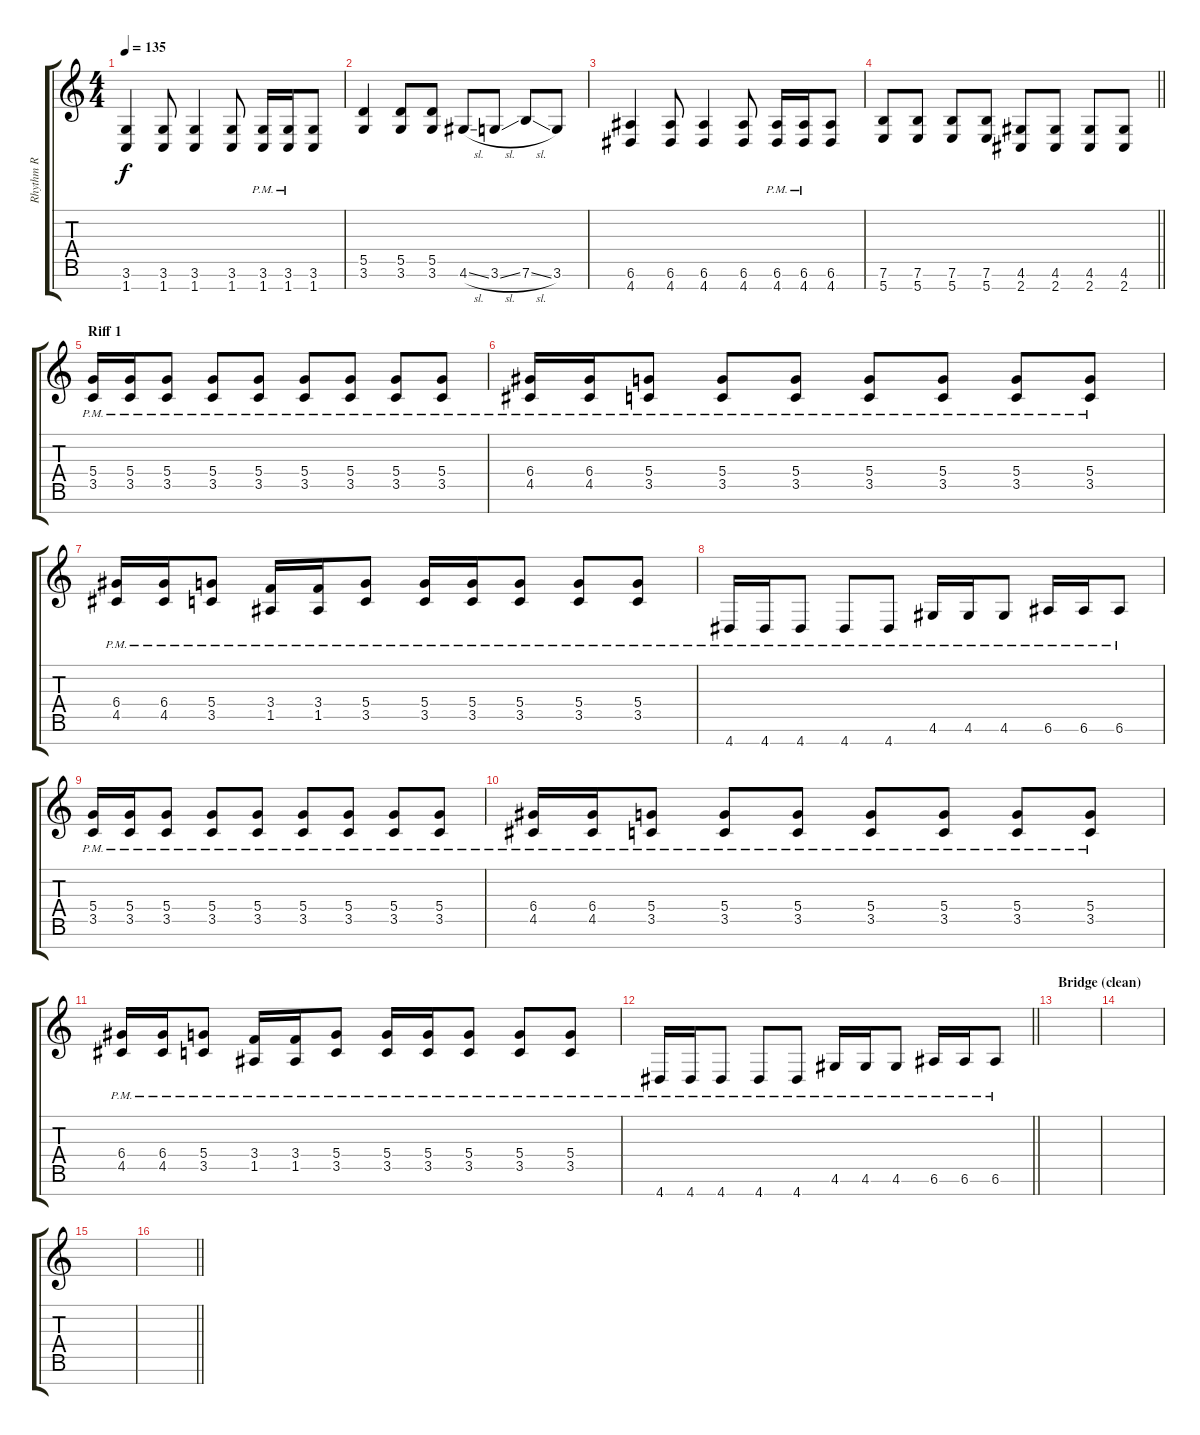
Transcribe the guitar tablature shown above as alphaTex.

\track ("Rhythm R" "Rhythm R") {instrument overdrivenguitar}
\staff {score tabs}
\tuning (E4 B3 G3 D3 A2 E2 B1) {hide}
\ts (4 4)
\tempo 135
\clef g2
\ks c
(3.6 1.7).4{dy f} (3.6 1.7).8 (3.6 1.7).4 (3.6 1.7).8 (3.6{pm} 1.7{pm}).16 (3.6{pm} 1.7{pm}).16 (3.6 1.7).8 |
(5.5 3.6).4 (5.5 3.6).8 (5.5 3.6).8 4.6{sl}.8 3.6{sl}.8 7.6{sl}.8 3.6.8 |
(6.6 4.7).4 (6.6 4.7).8 (6.6 4.7).4 (6.6 4.7).8 (6.6{pm} 4.7{pm}).16 (6.6{pm} 4.7{pm}).16 (6.6 4.7).8 |
\barLineRight lightlight
(7.6 5.7).8 (7.6 5.7).8 (7.6 5.7).8 (7.6 5.7).8 (4.6 2.7).8 (4.6 2.7).8 (4.6 2.7).8 (4.6 2.7).8 |
\section ("" "Riff 1")
(5.4{pm} 3.5{pm}).16 (5.4{pm} 3.5{pm}).16 (5.4{pm} 3.5{pm}).8 (5.4{pm} 3.5{pm}).8 (5.4{pm} 3.5{pm}).8 (5.4{pm} 3.5{pm}).8 (5.4{pm} 3.5{pm}).8 (5.4{pm} 3.5{pm}).8 (5.4{pm} 3.5{pm}).8 |
(6.4{pm} 4.5{pm}).16 (6.4{pm} 4.5{pm}).16 (5.4{pm} 3.5{pm}).8 (5.4{pm} 3.5{pm}).8 (5.4{pm} 3.5{pm}).8 (5.4{pm} 3.5{pm}).8 (5.4{pm} 3.5{pm}).8 (5.4{pm} 3.5{pm}).8 (5.4{pm} 3.5{pm}).8 |
(6.4{pm} 4.5{pm}).16 (6.4{pm} 4.5{pm}).16 (5.4{pm} 3.5{pm}).8 (3.4{pm} 1.5{pm}).16 (3.4{pm} 1.5{pm}).16 (5.4{pm} 3.5{pm}).8 (5.4{pm} 3.5{pm}).16 (5.4{pm} 3.5{pm}).16 (5.4{pm} 3.5{pm}).8 (5.4{pm} 3.5{pm}).8 (5.4{pm} 3.5{pm}).8 |
4.7{pm}.16 4.7{pm}.16 4.7{pm}.8 4.7{pm}.8 4.7{pm}.8 4.6{pm}.16 4.6{pm}.16 4.6{pm}.8 6.6{pm}.16 6.6{pm}.16 6.6{pm}.8 |
(5.4{pm} 3.5{pm}).16 (5.4{pm} 3.5{pm}).16 (5.4{pm} 3.5{pm}).8 (5.4{pm} 3.5{pm}).8 (5.4{pm} 3.5{pm}).8 (5.4{pm} 3.5{pm}).8 (5.4{pm} 3.5{pm}).8 (5.4{pm} 3.5{pm}).8 (5.4{pm} 3.5{pm}).8 |
(6.4{pm} 4.5{pm}).16 (6.4{pm} 4.5{pm}).16 (5.4{pm} 3.5{pm}).8 (5.4{pm} 3.5{pm}).8 (5.4{pm} 3.5{pm}).8 (5.4{pm} 3.5{pm}).8 (5.4{pm} 3.5{pm}).8 (5.4{pm} 3.5{pm}).8 (5.4{pm} 3.5{pm}).8 |
(6.4{pm} 4.5{pm}).16 (6.4{pm} 4.5{pm}).16 (5.4{pm} 3.5{pm}).8 (3.4{pm} 1.5{pm}).16 (3.4{pm} 1.5{pm}).16 (5.4{pm} 3.5{pm}).8 (5.4{pm} 3.5{pm}).16 (5.4{pm} 3.5{pm}).16 (5.4{pm} 3.5{pm}).8 (5.4{pm} 3.5{pm}).8 (5.4{pm} 3.5{pm}).8 |
\barLineRight lightlight
4.7{pm}.16 4.7{pm}.16 4.7{pm}.8 4.7{pm}.8 4.7{pm}.8 4.6{pm}.16 4.6{pm}.16 4.6{pm}.8 6.6{pm}.16 6.6{pm}.16 6.6{pm}.8 |
\section ("" "Bridge (clean)")
|
|
|
\barLineRight lightlight
